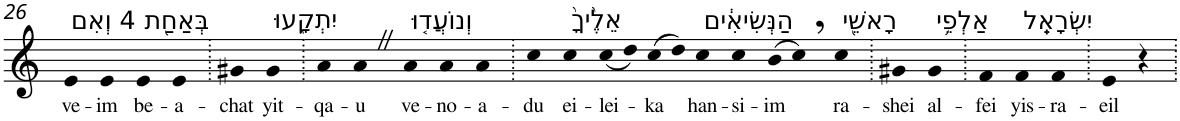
**kern	**text
*part1	*part1
*staff1	*staff1
*I"Piano	*
*I'Pno	*
!!LO:PB:g=z
*clefG2	*
*k[]	*
=26	=26
!LO:TX:a:t=4 וְאִם	!
!	!LO:LY:b
4e	ve-
!	!LO:LY:b
4e	-im
!LO:TX:a:t=בְּאַחַ֖ת	!
!	!LO:LY:b
4e	be-
!	!LO:LY:b
4e	-a-
=27.	=27.
!	!LO:LY:b
4g#X	-chat
!LO:TX:a:t=יִתְקָ֑עוּ	!
!	!LO:LY:b
4g#	yit-
=28.	=28.
!	!LO:LY:b
4a	-qa-
!	!LO:LY:b
4aZ	-u
!LO:TX:a:t=וְנוֹעֲד֤וּ	!
!	!LO:LY:b
4a	ve-
!	!LO:LY:b
4a	-no-
!	!LO:LY:b
4a	-a-
=29.	=29.
!	!LO:LY:b
4cc	-du
!LO:TX:a:t=אֵלֶ֙יךָ֙	!
!	!LO:LY:b
4cc	ei-
!	!LO:LY:b
(<8cc	-lei-
8dd)	.
!	!LO:LY:b
(>8cc	-ka
8dd)	.
!LO:TX:a:t=הַנְּשִׂיאִ֔ים	!
!	!LO:LY:b
4cc	han-
!	!LO:LY:b
4cc	-si-
!	!LO:LY:b
(>8b	-im
8cc,)	.
!LO:TX:a:t=רָאשֵׁ֖י	!
!	!LO:LY:b
4cc	ra-
=30.	=30.
!	!LO:LY:b
4g#X	-shei
!LO:TX:a:t=אַלְפֵ֥י	!
!	!LO:LY:b
4g#	al-
=31.	=31.
!	!LO:LY:b
4f	-fei
!LO:TX:a:t=יִשְׂרָאֵֽל	!
!	!LO:LY:b
4f	yis-
!	!LO:LY:b
4f	-ra-
=32.	=32.
!	!LO:LY:b
4e	-eil
4r	.
=.	=.
*-	*-
